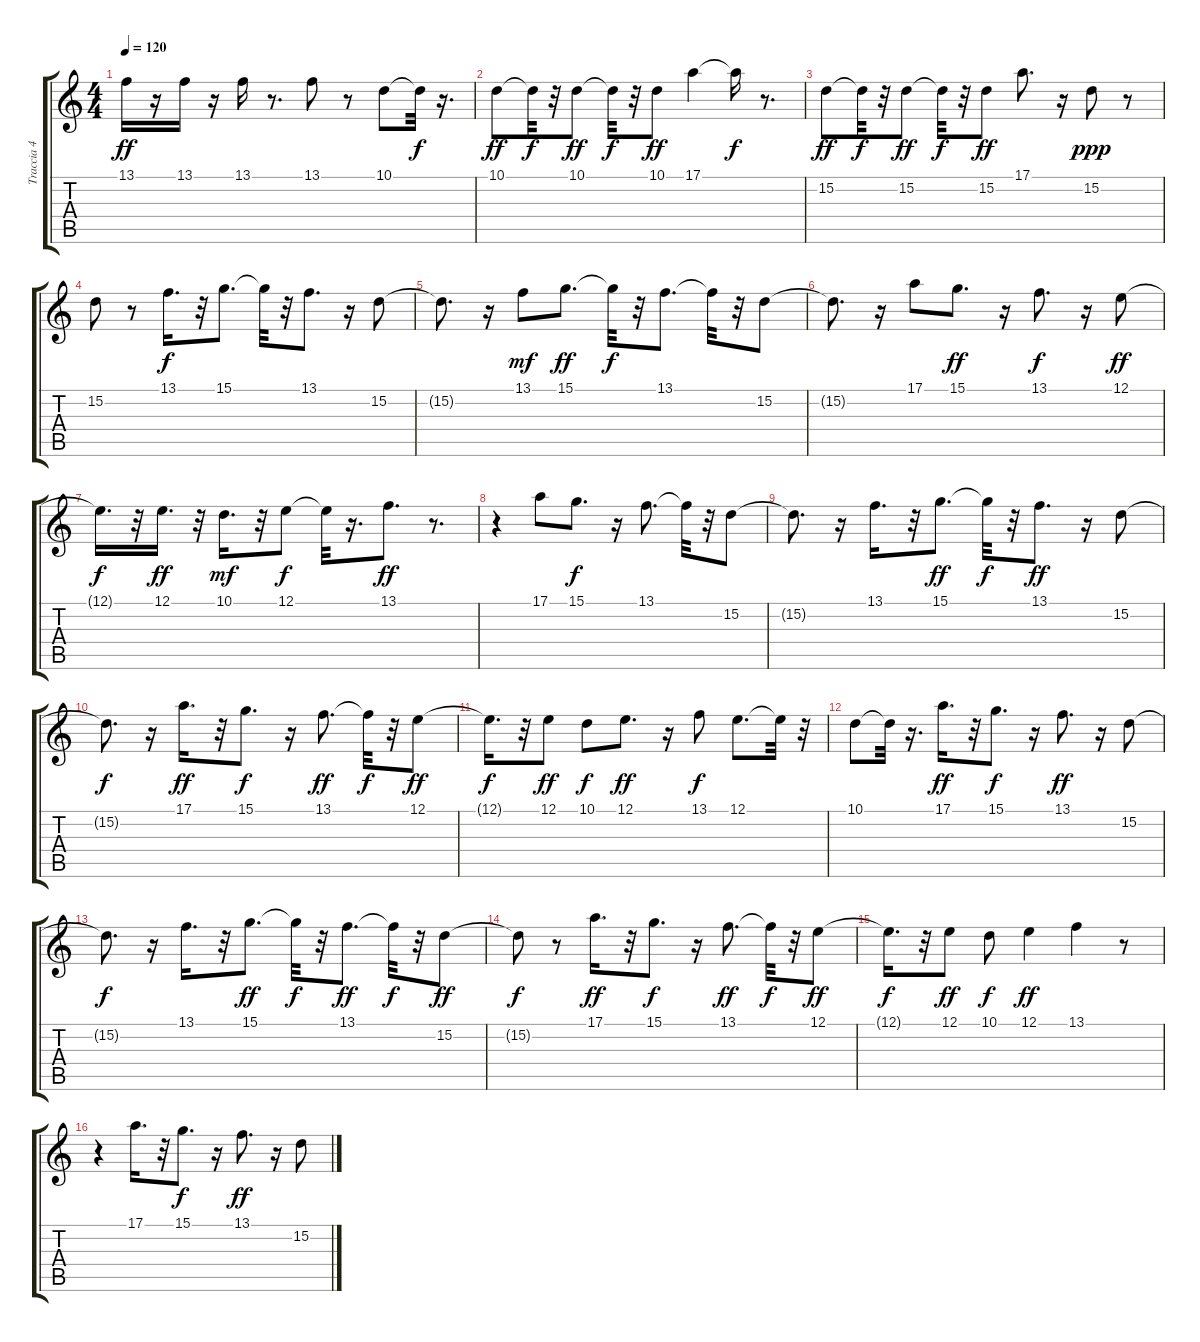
\track ("Traccia 4" "Traccia 4") {instrument lead8bassandlead}
\staff {score tabs}
\tuning (E4 B3 G3 D3 A2 E2) {hide}
\ts (4 4)
\tempo 120
\clef g2
\ks c
13.1.16{dy ff} r.16 13.1.16 r.16 13.1.16 r.8{d} 13.1.8 r.8 10.1.8 10.1{t}.32{dy f} r.16{d} |
10.1.8{dy ff} 10.1{t}.32{dy f} r.32 10.1.8{dy ff} 10.1{t}.32{dy f} r.32 10.1.8{dy ff} 17.1.4 17.1{t}.16{dy f} r.8{d} |
15.2.8{dy ff} 15.2{t}.32{dy f} r.32 15.2.8{dy ff} 15.2{t}.32{dy f} r.32 15.2.8{dy ff} 17.1.8{d} r.16 15.2.8{dy ppp} r.8 |
15.2.8 r.8 13.1.16{d dy f} r.32 15.1.8{d} 15.1{t}.32 r.32 13.1.8{d} r.16 15.2.8 |
15.2{t}.8{d} r.16 13.1.8{dy mf} 15.1.8{d dy ff} 15.1{t}.32{dy f} r.32 13.1.8{d} 13.1{t}.32 r.32 15.2.8 |
15.2{t}.8{d} r.16 17.1.8 15.1.8{d dy ff} r.16 13.1.8{d dy f} r.16 12.1.8{dy ff} |
12.1{t}.16{d dy f} r.32 12.1.16{d dy ff} r.32 10.1.16{d dy mf} r.32 12.1.8{dy f} 12.1{t}.32 r.16{d} 13.1.8{d dy ff} r.8{d} |
r.4 17.1.8 15.1.8{d dy f} r.16 13.1.8{d} 13.1{t}.32 r.32 15.2.8 |
15.2{t}.8{d} r.16 13.1.16{d} r.32 15.1.8{d dy ff} 15.1{t}.32{dy f} r.32 13.1.8{d dy ff} r.16 15.2.8 |
15.2{t}.8{d dy f} r.16 17.1.16{d dy ff} r.32 15.1.8{d dy f} r.16 13.1.8{d dy ff} 13.1{t}.32{dy f} r.32 12.1.8{dy ff} |
12.1{t}.16{d dy f} r.32 12.1.8{dy ff} 10.1.8{dy f} 12.1.8{d dy ff} r.16 13.1.8{dy f} 12.1.8{d} 12.1{t}.32 r.32 |
10.1.8 10.1{t}.32 r.16{d} 17.1.16{d dy ff} r.32 15.1.8{d dy f} r.16 13.1.8{d dy ff} r.16 15.2.8 |
15.2{t}.8{d dy f} r.16 13.1.16{d} r.32 15.1.8{d dy ff} 15.1{t}.32{dy f} r.32 13.1.8{d dy ff} 13.1{t}.32{dy f} r.32 15.2.8{dy ff} |
15.2{t}.8{dy f} r.8 17.1.16{d dy ff} r.32 15.1.8{d dy f} r.16 13.1.8{d dy ff} 13.1{t}.32{dy f} r.32 12.1.8{dy ff} |
12.1{t}.16{d dy f} r.32 12.1.8{dy ff} 10.1.8{dy f} 12.1.4{dy ff} 13.1.4 r.8 |
r.4 17.1.16{d} r.32 15.1.8{d dy f} r.16 13.1.8{d dy ff} r.16 15.2.8
